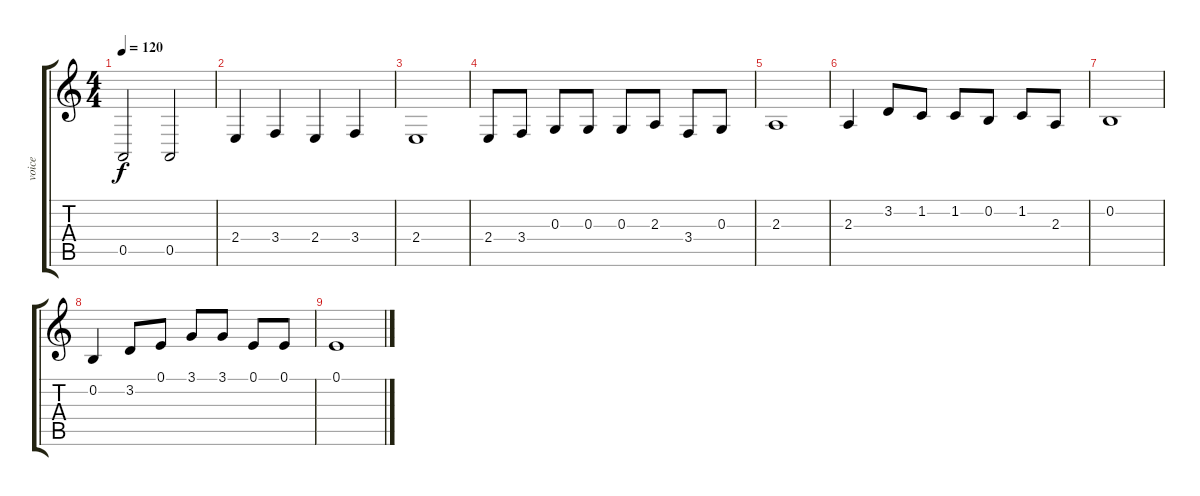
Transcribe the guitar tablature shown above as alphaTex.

\track ("voice" "voice") {instrument synthstrings2}
\staff {score tabs}
\tuning (E4 B3 G3 D3 A2 E2) {hide}
\ts (4 4)
\tempo 120
\clef g2
\ks c
0.5.2{dy f} 0.5.2 |
2.4.4 3.4.4 2.4.4 3.4.4 |
2.4.1 |
2.4.8 3.4.8 0.3.8 0.3.8 0.3.8 2.3.8 3.4.8 0.3.8 |
2.3.1 |
2.3.4 3.2.8 1.2.8 1.2.8 0.2.8 1.2.8 2.3.8 |
0.2.1 |
0.2.4 3.2.8 0.1.8 3.1.8 3.1.8 0.1.8 0.1.8 |
0.1.1
